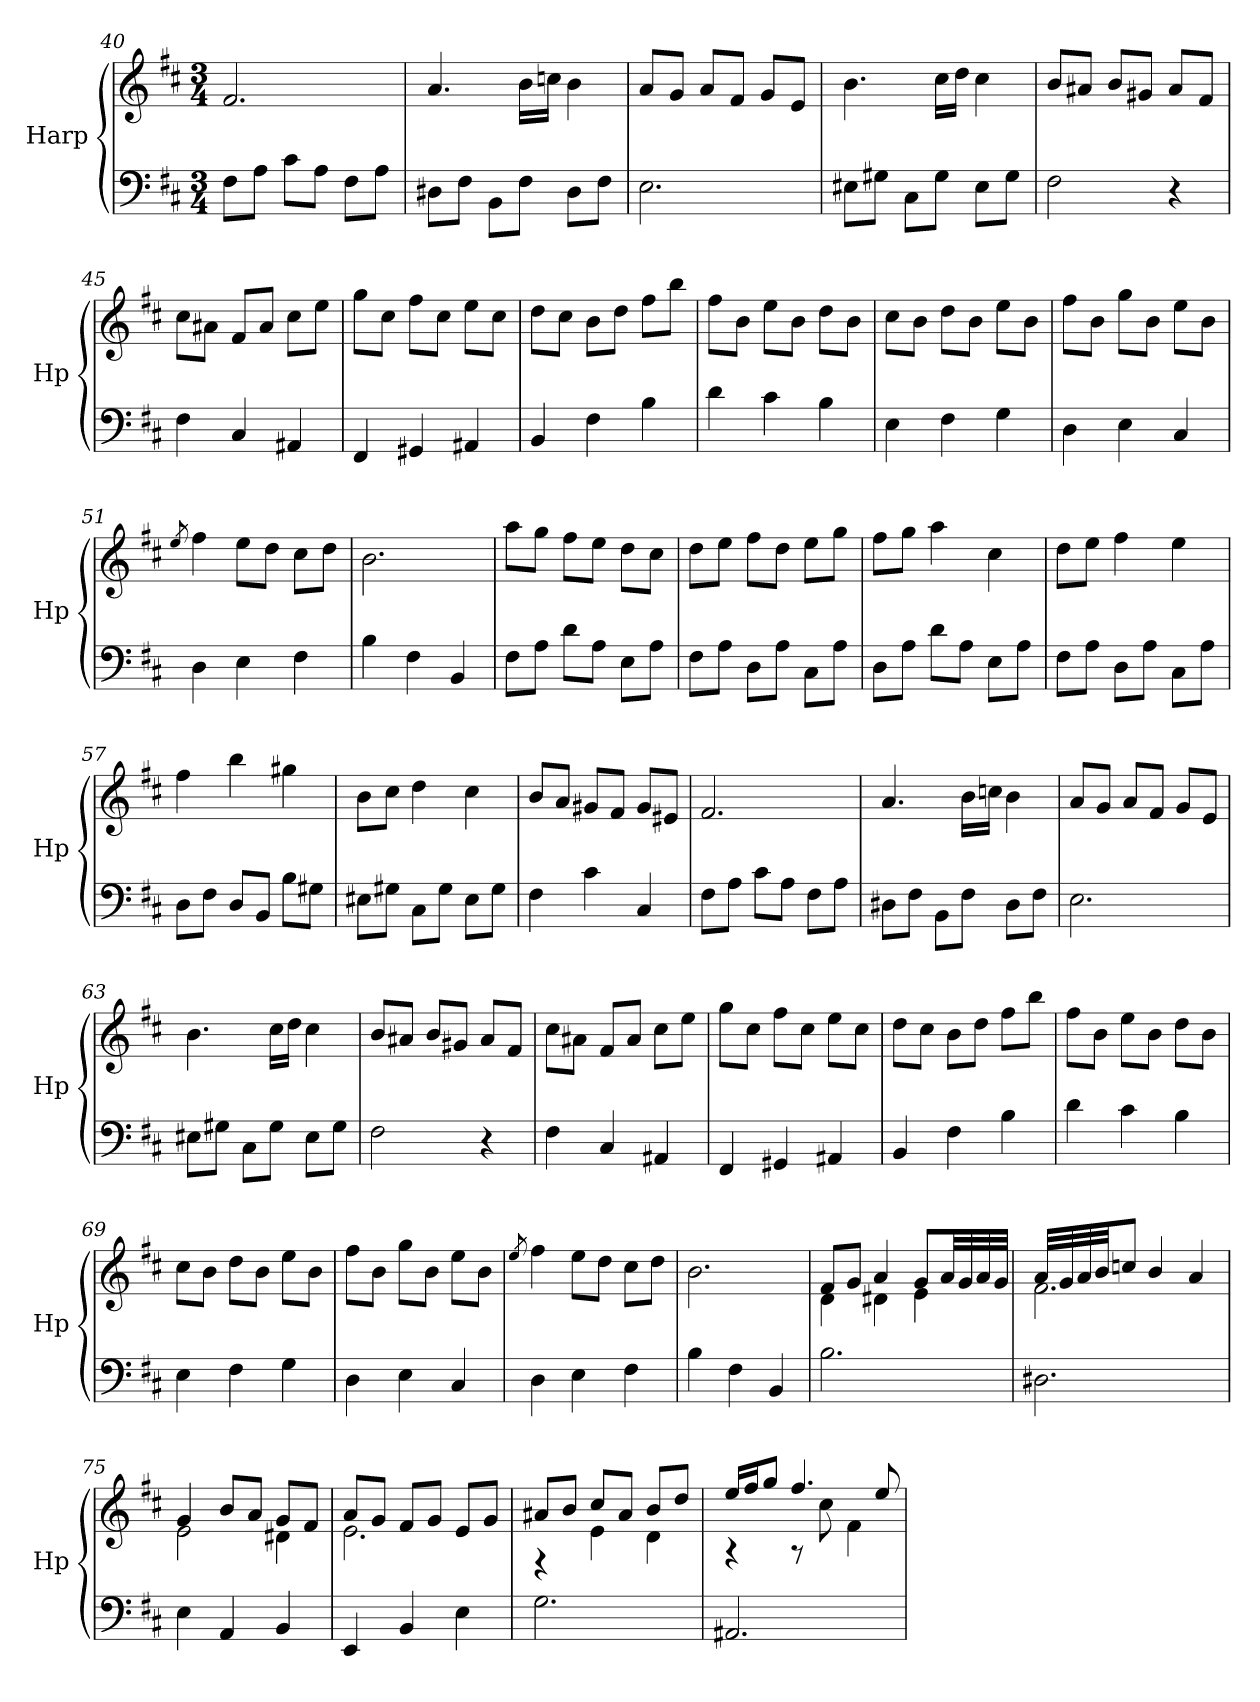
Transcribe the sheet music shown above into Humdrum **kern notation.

**kern	**kern
*part1	*part1
*staff2	*staff1
*I"Harp	*
*I'Hp	*
*clefF4	*clefG2
*k[f#c#]	*k[f#c#]
*M3/4	*M3/4
=40	=40
8F#\L	2.f#/
8A\J	.
8c#\L	.
8A\J	.
8F#\L	.
8A\J	.
!!LO:LB:g=z
=41	=41
8D#X\L	4.a/
8F#\J	.
8BB\L	.
8F#\J	16b\LL
.	16ccn\JJ
8D#\L	4b\
8F#\J	.
=42	=42
2.E\	8a/L
.	8g/J
.	8a/L
.	8f#/J
.	8g/L
.	8e/J
=43	=43
8E#X\L	4.b\
8G#X\J	.
8C#\L	.
8G#\J	16cc#\LL
.	16dd\JJ
8E#\L	4cc#\
8G#\J	.
=44	=44
2F#\	8b/L
.	8a#X/J
.	8b/L
.	8g#X/J
4r	8a#/L
.	8f#/J
=45	=45
4F#\	8cc#\L
.	8a#X\J
4C#/	8f#/L
.	8a#/J
4AA#X/	8cc#\L
.	8ee\J
=46	=46
4FF#/	8gg\L
.	8cc#\J
4GG#X/	8ff#\L
.	8cc#\J
4AA#X/	8ee\L
.	8cc#\J
!!LO:LB:g=z
=47	=47
4BB/	8dd\L
.	8cc#\J
4F#\	8b\L
.	8dd\J
4B\	8ff#\L
.	8bb\J
=48	=48
4d\	8ff#\L
.	8b\J
4c#\	8ee\L
.	8b\J
4B\	8dd\L
.	8b\J
=49	=49
4E\	8cc#\L
.	8b\J
4F#\	8dd\L
.	8b\J
4G\	8ee\L
.	8b\J
=50	=50
4D\	8ff#\L
.	8b\J
4E\	8gg\L
.	8b\J
4C#/	8ee\L
.	8b\J
=51	=51
.	8qee/
4D\	4ff#\
4E\	8ee\L
.	8dd\J
4F#\	8cc#\L
.	8dd\J
=52	=52
4B\	2.b\
4F#\	.
4BB/	.
=53	=53
8F#\L	8aa\L
8A\J	8gg\J
8d\L	8ff#\L
8A\J	8ee\J
8E\L	8dd\L
8A\J	8cc#\J
!!LO:LB:g=z
=54	=54
8F#\L	8dd\L
8A\J	8ee\J
8D\L	8ff#\L
8A\J	8dd\J
8C#\L	8ee\L
8A\J	8gg\J
=55	=55
8D\L	8ff#\L
8A\J	8gg\J
8d\L	4aa\
8A\J	.
8E\L	4cc#\
8A\J	.
=56	=56
8F#\L	8dd\L
8A\J	8ee\J
8D\L	4ff#\
8A\J	.
8C#\L	4ee\
8A\J	.
=57	=57
8D\L	4ff#\
8F#\J	.
8D/L	4bb\
8BB/J	.
8B\L	4gg#X\
8G#X\J	.
=58	=58
8E#X\L	8b\L
8G#X\J	8cc#\J
8C#\L	4dd\
8G#\J	.
8E#\L	4cc#\
8G#\J	.
=59	=59
4F#\	8b/L
.	8a/J
4c#\	8g#X/L
.	8f#/J
4C#/	8g#/L
.	8e#X/J
!!LO:LB:g=z
=60	=60
8F#\L	2.f#/
8A\J	.
8c#\L	.
8A\J	.
8F#\L	.
8A\J	.
=61	=61
8D#X\L	4.a/
8F#\J	.
8BB\L	.
8F#\J	16b\LL
.	16ccn\JJ
8D#\L	4b\
8F#\J	.
=62	=62
2.E\	8a/L
.	8g/J
.	8a/L
.	8f#/J
.	8g/L
.	8e/J
=63	=63
8E#X\L	4.b\
8G#X\J	.
8C#\L	.
8G#\J	16cc#\LL
.	16dd\JJ
8E#\L	4cc#\
8G#\J	.
=64	=64
2F#\	8b/L
.	8a#X/J
.	8b/L
.	8g#X/J
4r	8a#/L
.	8f#/J
=65	=65
4F#\	8cc#\L
.	8a#X\J
4C#/	8f#/L
.	8a#/J
4AA#X/	8cc#\L
.	8ee\J
!!LO:LB:g=z
=66	=66
4FF#/	8gg\L
.	8cc#\J
4GG#X/	8ff#\L
.	8cc#\J
4AA#X/	8ee\L
.	8cc#\J
=67	=67
4BB/	8dd\L
.	8cc#\J
4F#\	8b\L
.	8dd\J
4B\	8ff#\L
.	8bb\J
=68	=68
4d\	8ff#\L
.	8b\J
4c#\	8ee\L
.	8b\J
4B\	8dd\L
.	8b\J
=69	=69
4E\	8cc#\L
.	8b\J
4F#\	8dd\L
.	8b\J
4G\	8ee\L
.	8b\J
=70	=70
4D\	8ff#\L
.	8b\J
4E\	8gg\L
.	8b\J
4C#/	8ee\L
.	8b\J
=71	=71
.	8qee/
4D\	4ff#\
4E\	8ee\L
.	8dd\J
4F#\	8cc#\L
.	8dd\J
=72	=72
4B\	2.b\
4F#\	.
4BB/	.
!!LO:PB:g=z
=73	=73
*	*^
2.B\	8f#/L	4d\
.	8g/J	.
.	4a/	4d#X\
.	8g/L	4e\
.	32a/LL	.
.	32g/	.
.	32a/	.
.	32g/JJJ	.
=74	=74	=74
2.D#X\	32a/LLL	2.f#\
.	32g/	.
.	32a/	.
.	32b/JJ	.
.	8ccn/J	.
.	4b/	.
.	4a/	.
=75	=75	=75
4E\	4g/	2e\
4AA/	8b/L	.
.	8a/J	.
4BB/	8g/L	4d#X\
.	8f#/J	.
=76	=76	=76
4EE/	8a/L	2.e\
.	8g/J	.
4BB/	8f#/L	.
.	8g/J	.
4E\	8e/L	.
.	8g/J	.
=77	=77	=77
2.G\	8a#X/L	4rF
.	8b/J	.
.	8cc#/L	4e\
.	8a#/J	.
.	8b/L	4d\
.	8dd/J	.
=78	=78	=78
2.AA#X/	16ee/LL	4rA
.	16ff#/J	.
.	8gg/J	.
.	4.ff#/	8rA
.	.	8cc#\
.	.	4f#\
.	8ee/	.
*	*v	*v
=	=
*-	*-
